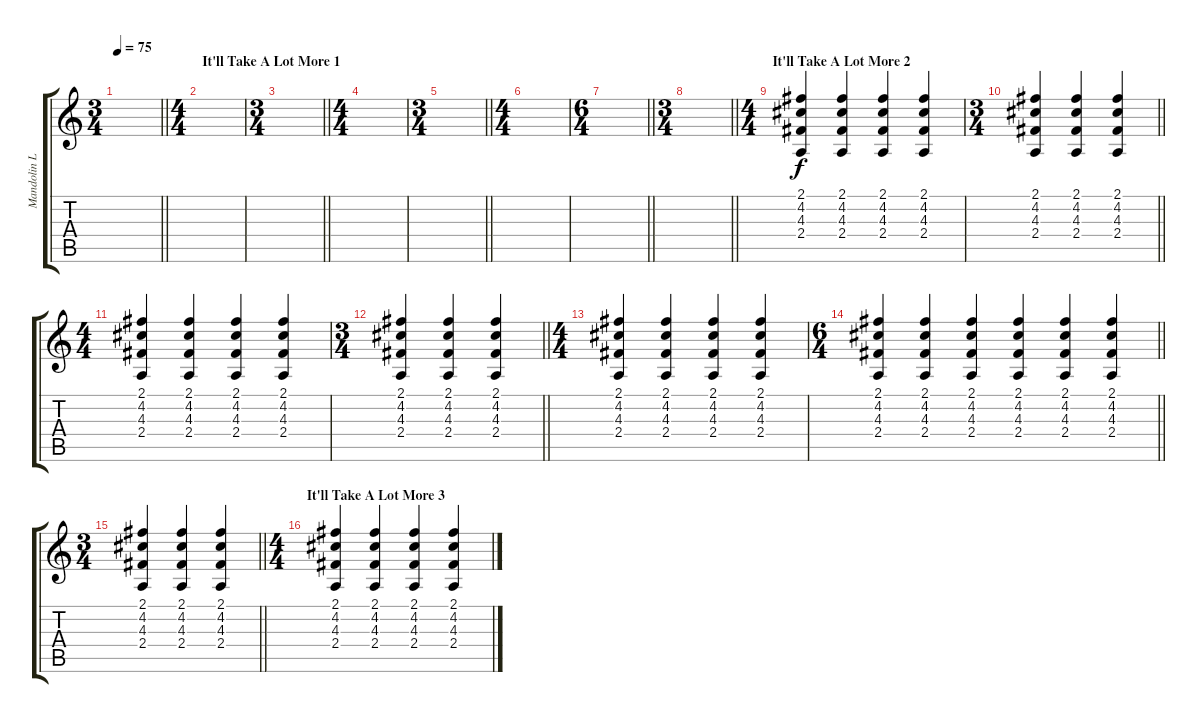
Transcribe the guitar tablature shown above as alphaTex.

\track ("Mandolin Left" "Mandolin L") {instrument acousticguitarsteel}
\staff {score tabs}
\tuning (E4 A3 D3 G2 E4 A3) {hide}
\ts (3 4)
\tempo 75
\clef g2
\barLineRight lightlight
\ks c
|
\ts (4 4)
\section ("" "It'll Take A Lot More 1")
|
\ts (3 4)
\barLineRight lightlight
|
\ts (4 4)
|
\ts (3 4)
\barLineRight lightlight
|
\ts (4 4)
|
\ts (6 4)
\barLineRight lightlight
|
\ts (3 4)
\barLineRight lightlight
|
\ts (4 4)
\section ("" "It'll Take A Lot More 2")
(2.1 4.2 4.3 2.4).4{volume 4} (2.1 4.2 4.3 2.4).4 (2.1 4.2 4.3 2.4).4 (2.1 4.2 4.3 2.4).4 |
\ts (3 4)
\barLineRight lightlight
(2.1 4.2 4.3 2.4).4 (2.1 4.2 4.3 2.4).4 (2.1 4.2 4.3 2.4).4 |
\ts (4 4)
(2.1 4.2 4.3 2.4).4 (2.1 4.2 4.3 2.4).4 (2.1 4.2 4.3 2.4).4 (2.1 4.2 4.3 2.4).4 |
\ts (3 4)
\barLineRight lightlight
(2.1 4.2 4.3 2.4).4 (2.1 4.2 4.3 2.4).4 (2.1 4.2 4.3 2.4).4 |
\ts (4 4)
(2.1 4.2 4.3 2.4).4 (2.1 4.2 4.3 2.4).4 (2.1 4.2 4.3 2.4).4 (2.1 4.2 4.3 2.4).4 |
\ts (6 4)
\barLineRight lightlight
(2.1 4.2 4.3 2.4).4 (2.1 4.2 4.3 2.4).4 (2.1 4.2 4.3 2.4).4 (2.1 4.2 4.3 2.4).4 (2.1 4.2 4.3 2.4).4 (2.1 4.2 4.3 2.4).4 |
\ts (3 4)
\barLineRight lightlight
(2.1 4.2 4.3 2.4).4 (2.1 4.2 4.3 2.4).4 (2.1 4.2 4.3 2.4).4 |
\ts (4 4)
\section ("" "It'll Take A Lot More 3")
(2.1 4.2 4.3 2.4).4 (2.1 4.2 4.3 2.4).4 (2.1 4.2 4.3 2.4).4 (2.1 4.2 4.3 2.4).4
